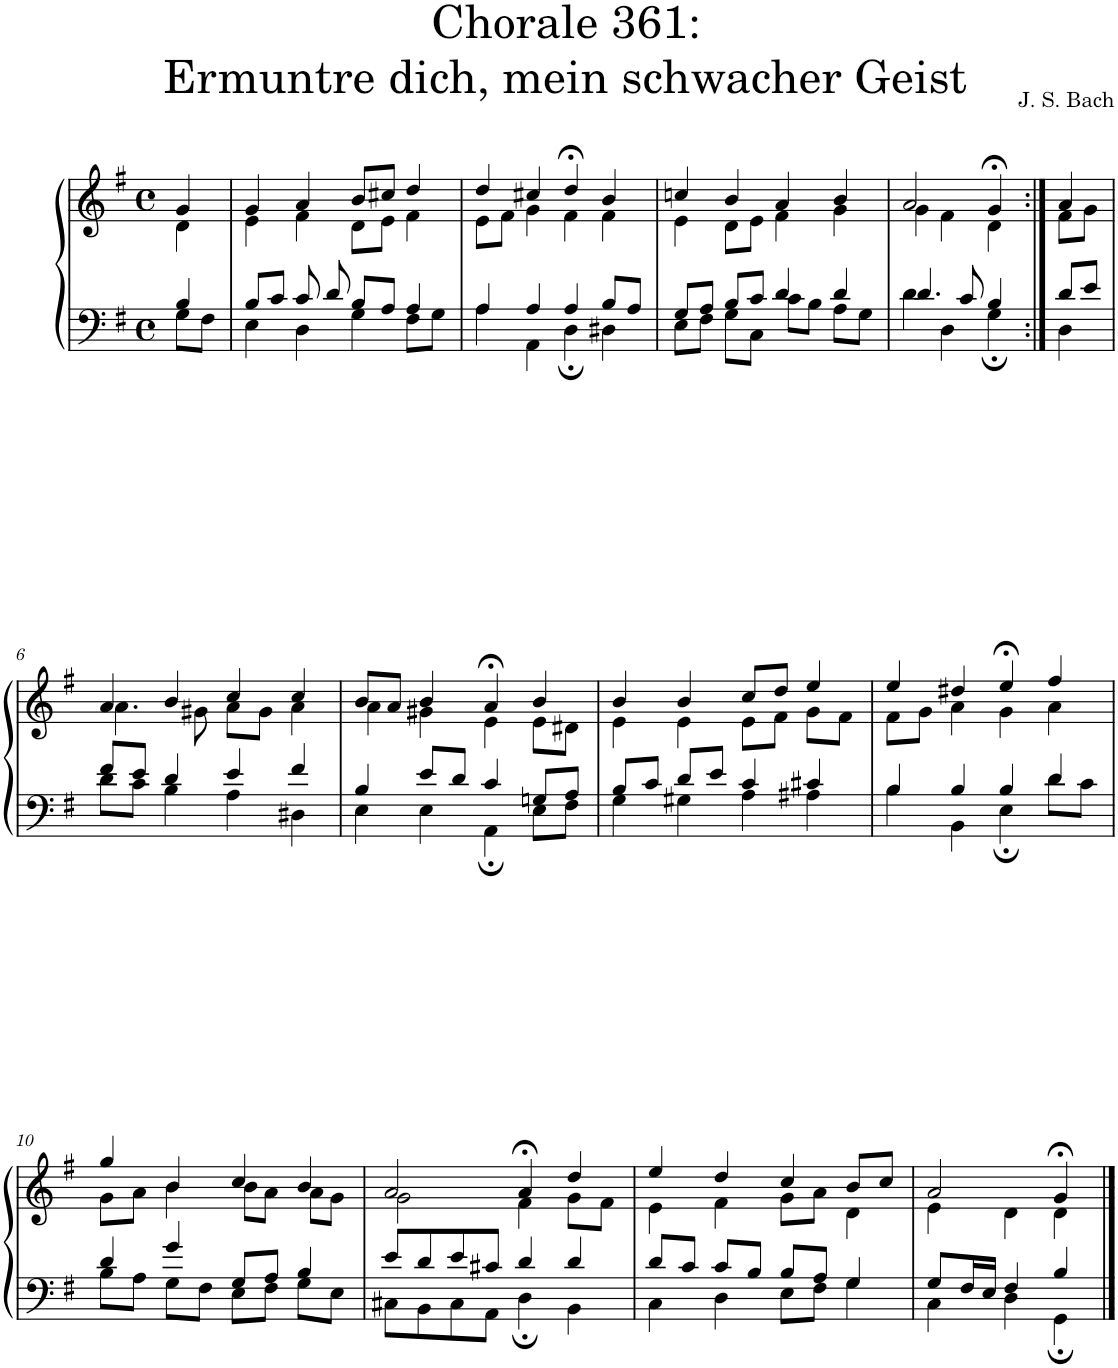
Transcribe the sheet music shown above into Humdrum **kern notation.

**kern	**kern
*part1	*part1
*staff2	*staff1
*I"S,A	*
*clefF4	*clefG2
*k[f#]	*k[f#]
*M4/4	*M4/4
*met(c)	*met(c)
=	=
*^	*^
4B/	8G\L	4g/	4d\
.	8F#\J	.	.
=1	=1	=1	=1
8B/L	4E\	4g/	4e\
8c/J	.	.	.
8c/	4D\	4a/	4f#\
8d/	.	.	.
8B/L	4G\	8b/L	8d\L
8A/J	.	8cc#X/J	8e\J
4A/	8F#\L	4dd/	4f#\
.	8G\J	.	.
=2	=2	=2	=2
4A/	4A\	4dd/	8e\L
.	.	.	8f#\J
4A/	4AA\	4cc#X/	4g\
4A/	4D;\	4dd;</	4f#\
8B/L	4D#X\	4b/	4f#\
8A/J	.	.	.
=3	=3	=3	=3
8G/L	8E\L	4ccn/	4e\
8A/J	8F#\J	.	.
8B/L	8G\L	4b/	8d\L
8c/J	8C\J	.	8e\J
4d/	8c\L	4a/	4f#\
.	8B\J	.	.
4d/	8A\L	4b/	4g\
.	8G\J	.	.
=1783	=1783	=1783	=1783
4.d/	4d\	2a/	4g\
.	4D\	.	4f#\
8c/	.	.	.
4B/	4G;\	4g;</	4d\
=1784:|!	=1784:|!	=1784:|!	=1784:|!
8d/L	4D\	4a/	8f#\L
8e/J	.	.	8g\J
!!LO:LB:g=z	!!
=6	=6	=6	=6
8f#/L	8d\L	4a/	4.a\
8e/J	8c\J	.	.
4d/	4B\	4b/	.
.	.	.	8g#X\
4e/	4A\	4cc/	8a\L
.	.	.	8g#\J
4f#/	4D#X\	4cc/	4a\
=7	=7	=7	=7
4B/	4E\	8b/L	4a\
.	.	8a/J	.
8e/L	4E\	4b/	4g#X\
8d/J	.	.	.
4c/	4AA;\	4a;</	4e\
8Gn/L	8E\L	4b/	8e\L
8A/J	8F#\J	.	8d#X\J
=8	=8	=8	=8
8B/L	4G\	4b/	4e\
8c/J	.	.	.
8d/L	4G#X\	4b/	4e\
8e/J	.	.	.
4c/	4A\	8cc/L	8e\L
.	.	8dd/J	8f#\J
4c#X/	4A#X\	4ee/	8g\L
.	.	.	8f#\J
=9	=9	=9	=9
4B/	4B\	4ee/	8f#\L
.	.	.	8g\J
4B/	4BB\	4dd#X/	4a\
4B/	4E;\	4ee;</	4g\
4d/	8d\L	4ff#/	4a\
.	8c\J	.	.
!!LO:LB:g=z	!!
=10	=10	=10	=10
4d/	8B\L	4gg/	8g\L
.	8A\J	.	8a\J
4g/	8G\L	4b/	4b\
.	8F#\J	.	.
8G/L	8E\L	4cc/	8b\L
8A/J	8F#\J	.	8a\J
4B/	8G\L	4b/	8a\L
.	8E\J	.	8g\J
=11	=11	=11	=11
8e/L	8C#X\L	2a/	2g\
8d/	8BB\	.	.
8e/	8C#\	.	.
8c#X/J	8AA\J	.	.
4d/	4D;\	4a;</	4f#\
4d/	4BB\	4dd/	8g\L
.	.	.	8f#\J
=12	=12	=12	=12
8d/L	4C\	4ee/	4e\
8c/J	.	.	.
8c/L	4D\	4dd/	4f#\
8B/J	.	.	.
8B/L	8E\L	4cc/	8g\L
8A/J	8F#\J	.	8a\J
4G/	4G\	8b/L	4d\
.	.	8cc/J	.
=13	=13	=13	=13
8G/L	4C\	2a/	4e\
16F#/L	.	.	.
16E/JJ	.	.	.
4F#/	4D\	.	4d\
4B/	4GG;\	4g;</	4d\
*v	*v	*	*
*	*v	*v
==	==
*-	*-
